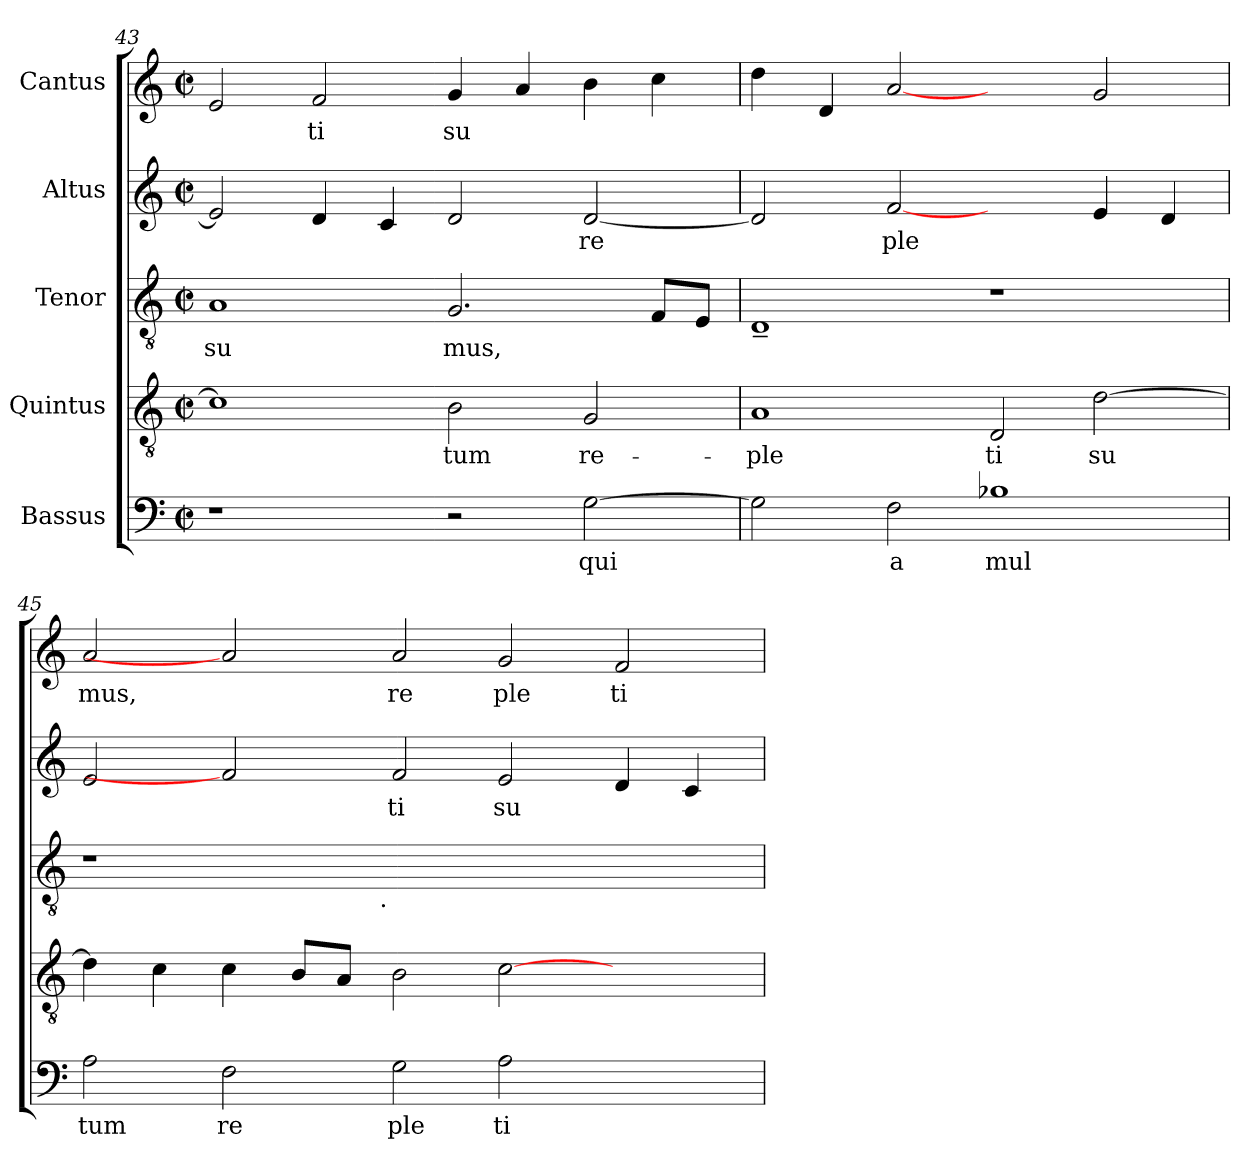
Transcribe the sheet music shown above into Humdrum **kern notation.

**kern	**text	**kern	**text	**kern	**text	**kern	**text	**kern	**text
*part5	*part5	*part4	*part4	*part3	*part3	*part2	*part2	*part1	*part1
*staff5	*staff5	*staff4	*staff4	*staff3	*staff3	*staff2	*staff2	*staff1	*staff1
*I"Bassus	*	*I"Quintus	*	*I"Tenor	*	*I"Altus	*	*I"Cantus	*
*clefF4	*	*clefGv2	*	*clefGv2	*	*clefG2	*	*clefG2	*
*k[]	*	*k[]	*	*k[]	*	*k[]	*	*k[]	*
*C:	*	*C:	*	*C:	*	*C:	*	*C:	*
*M2/2	*	*M2/2	*	*M2/2	*	*M2/2	*	*M2/2	*
*met(c|)	*	*met(c|)	*	*met(c|)	*	*met(c|)	*	*met(c|)	*
=43	=43	=43	=43	=43	=43	=43	=43	=43	=43
!	!	!	!LO:LY:b:cj	!	!LO:LY:b:cj	!	!LO:LY:b:cj	!	!LO:LY:b:cj
1r	.	1c]	--	1A	su	2e/]	.	2e/	.
!	!	!	!	!	!	!	!LO:LY:b:cj	!	!LO:LY:b:cj
.	.	.	.	.	.	4d/	.	2f/	ti
!	!	!	!	!	!	!	!LO:LY:b:cj	!	!
.	.	.	.	.	.	4c/	.	.	.
!	!	!	!LO:LY:b:cj	!	!LO:LY:b:cj	!	!LO:LY:b:cj	!	!LO:LY:b:cj
2r	.	2B\	-tum	2.G/	mus,	2d/	.	4g/	su
!	!	!	!	!	!	!	!	!	!LO:LY:b:cj
.	.	.	.	.	.	.	.	4a/	.
!	!LO:LY:b:cj	!	!LO:LY:b:cj	!	!	!	!LO:LY:b:cj	!	!LO:LY:b:cj
[<2G\	qui	2G/	re-	.	.	[<2d/	re	4b\	.
!	!	!	!	!	!LO:LY:b:cj	!	!	!	!LO:LY:b:cj
.	.	.	.	8F/L	.	.	.	4cc\	.
!	!	!	!	!	!LO:LY:b:cj	!	!	!	!
.	.	.	.	8E/J	.	.	.	.	.
!!LO:PB:g=z
=44	=44	=44	=44	=44	=44	=44	=44	=44	=44
!	!LO:LY:b:cj	!	!LO:LY:b:cj	!	!LO:LY:b:cj	!	!LO:LY:b:cj	!	!LO:LY:b:cj
2G\]	.	1A	-ple	1D~<	.	2d/]	.	4dd\	.
!	!	!	!	!	!	!	!	!	!LO:LY:b:cj
.	.	.	.	.	.	.	.	4d/	.
!	!LO:LY:b:cj	!	!	!	!	!	!LO:LY:b:cj	!	!LO:LY:b:cj
2F\	a	.	.	.	.	[2f	ple-	[2a	.
!	!LO:LY:b:cj	!	!LO:LY:b:cj	!	!	!	!	!	!
1B-	mul	2D/	ti	1r	.	2ryy	.	2ryy	.
!	!	!	!LO:LY:b:cj	!	!	!	!LO:LY:b:cj	!	!LO:LY:b:cj
.	.	[>2d\	su	.	.	4e/	--	2g/	.
!	!	!	!	!	!	!	!LO:LY:b:cj	!	!
.	.	.	.	.	.	4d/	--	.	.
=45	=45	=45	=45	=45	=45	=45	=45	=45	=45
!	!LO:LY:b:cj	!	!LO:LY:b:cj	!	!	!	!LO:LY:b:cj	!	!LO:LY:b:cj
*	*	*	*	*^	*	*	*	*	*
2A\	tum	4d\]	.	1r	2ryy	.	2e/	--	2a/	mus,
!	!	!	!LO:LY:b:cj	!	!	!	!	!	!	!
.	.	4c\	.	.	.	.	.	.	.	.
!	!LO:LY:b:cj	!	!LO:LY:b:cj	!	!	!	!	!	!	!
2F\	re	4c\	.	.	4ryy	.	2f]	.	2a]	.
!	!	!	!LO:LY:b:cj	!	!	!	!	!	!	!
.	.	8B/L	.	.	8...ryy	.	.	.	.	.
!	!	!	!LO:LY:b:cj	!	!	!	!	!	!	!
.	.	8A/J	.	.	.	.	.	.	.	.
!	!	!	!	!	!LO:TX:b:t=.	!	!	!	!	!
.	.	.	.	.	1ryy	.	.	.	.	.
!	!LO:LY:b:cj	!	!LO:LY:b:cj	!	!	!	!	!LO:LY:b:cj	!	!LO:LY:b:cj
2G\	ple	2B\	.	1.ryy	.	.	2f/	-ti	2a/	re
!	!LO:LY:b:cj	!	!LO:LY:b:cj	!	!	!	!	!LO:LY:b:cj	!	!LO:LY:b:cj
2A\	ti	[>2c\	.	.	.	.	2e/	su-	2g/	ple
.	.	.	.	.	2ryy	.	.	.	.	.
!	!	!	!	!	!	!	!	!LO:LY:b:cj	!	!LO:LY:b:cj
2ryy	.	2ryy	.	.	.	.	4d/	--	2f/	ti
!	!	!	!	!	!	!	!	!LO:LY:b:cj	!	!
.	.	.	.	.	.	.	4c/	--	.	.
.	.	.	.	.	64ryy	.	.	.	.	.
*	*	*	*	*v	*v	*	*	*	*	*
=	=	=	=	=	=	=	=	=	=
*-	*-	*-	*-	*-	*-	*-	*-	*-	*-
